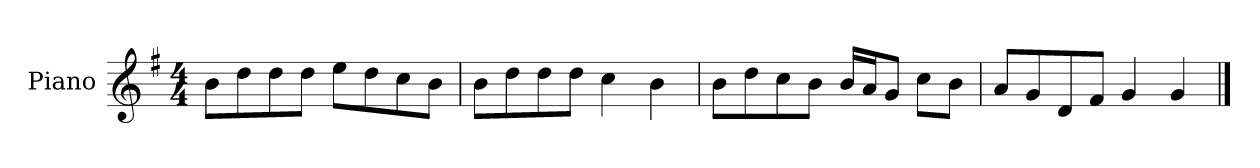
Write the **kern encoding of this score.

**kern
*part1
*staff1
*I"Piano
*I'P-no
*clefG2
*k[f#]
*M4/4
*MM90
=1
8b\L
8dd\
8dd\
8dd\J
8ee\L
8dd\
8cc\
8b\J
=2
8b\L
8dd\
8dd\
8dd\J
4cc\
4b\
=3
8b\L
8dd\
8cc\
8b\J
16b/LL
16a/J
8g/J
8cc\L
8b\J
=4
8a/L
8g/
8d/
8f#/J
4g/
4g/
==
*-
